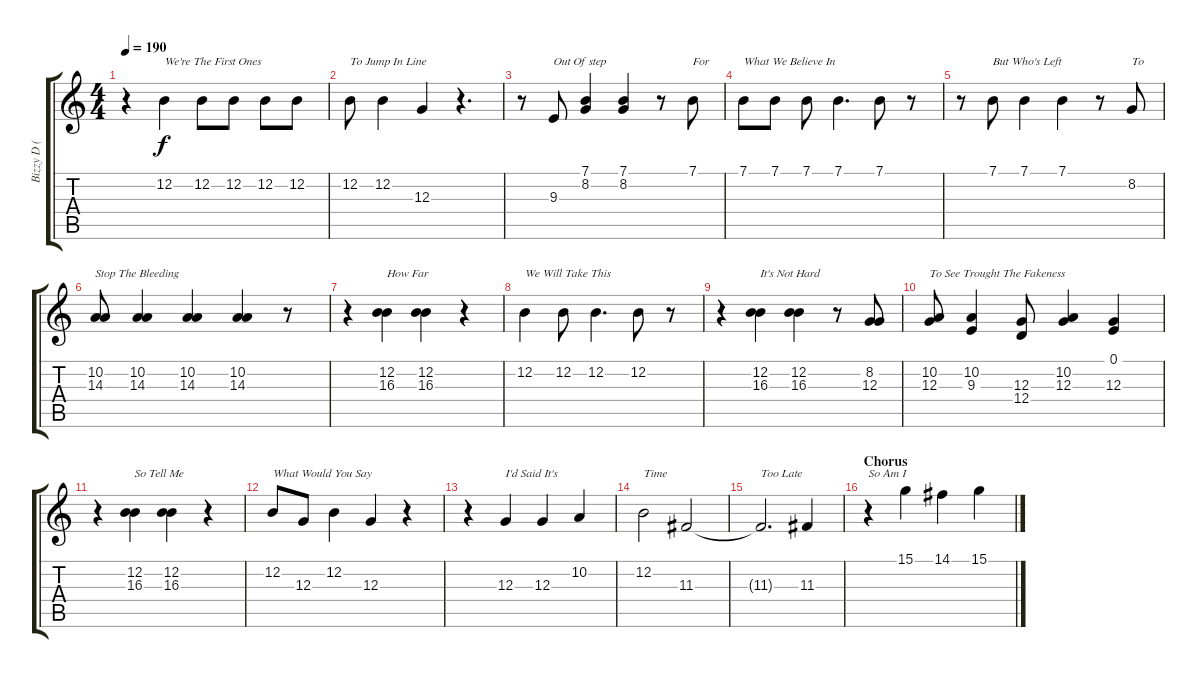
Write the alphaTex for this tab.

\track ("Bizzy D ( Lead Vocals )" "Bizzy D ( ") {instrument lead6voice}
\staff {score tabs}
\tuning (E4 B3 G3 D3 A2 E2) {hide}
\ts (4 4)
\tempo 190
\clef g2
\ks c
r.4{dy f} 12.2.4{txt "We're The First Ones"} 12.2.8 12.2.8 12.2.8 12.2.8 |
12.2.8{txt "To Jump In Line"} 12.2.4 12.3.4 r.4{d} |
r.8 9.3.8{txt "Out Of step"} (7.1 8.2).4 (7.1 8.2).4 r.8 7.1.8{txt "For"} |
7.1.8{txt "What We Believe In"} 7.1.8 7.1.8 7.1.4{d} 7.1.8 r.8 |
r.8 7.1.8{txt "But Who's Left"} 7.1.4 7.1.4 r.8 8.2.8{txt "To"} |
(10.2 14.3).8{txt "Stop The Bleeding"} (10.2 14.3).4 (10.2 14.3).4 (10.2 14.3).4 r.8 |
r.4 (12.2 16.3).4{txt "How Far"} (12.2 16.3).4 r.4 |
12.2.4{txt "We Will Take This"} 12.2.8 12.2.4{d} 12.2.8 r.8 |
r.4 (12.2 16.3).4{txt "It's Not Hard"} (12.2 16.3).4 r.8 (8.2 12.3).8 |
(10.2 12.3).8{txt "To See Trought The Fakeness"} (10.2 9.3).4 (12.3 12.4).8 (10.2 12.3).4 (0.1 12.3).4 |
r.4 (12.2 16.3).4{txt "So Tell Me"} (12.2 16.3).4 r.4 |
12.2.8{txt "What Would You Say"} 12.3.8 12.2.4 12.3.4 r.4 |
r.4 12.3.4{txt "I'd Said It's"} 12.3.4 10.2.4 |
12.2.2{txt "Time"} 11.3.2 |
11.3{t}.2{d txt "Too Late"} 11.3.4 |
\section ("" "Chorus")
r.4{txt "So Am I"} 15.1.4 14.1.4 15.1.4
